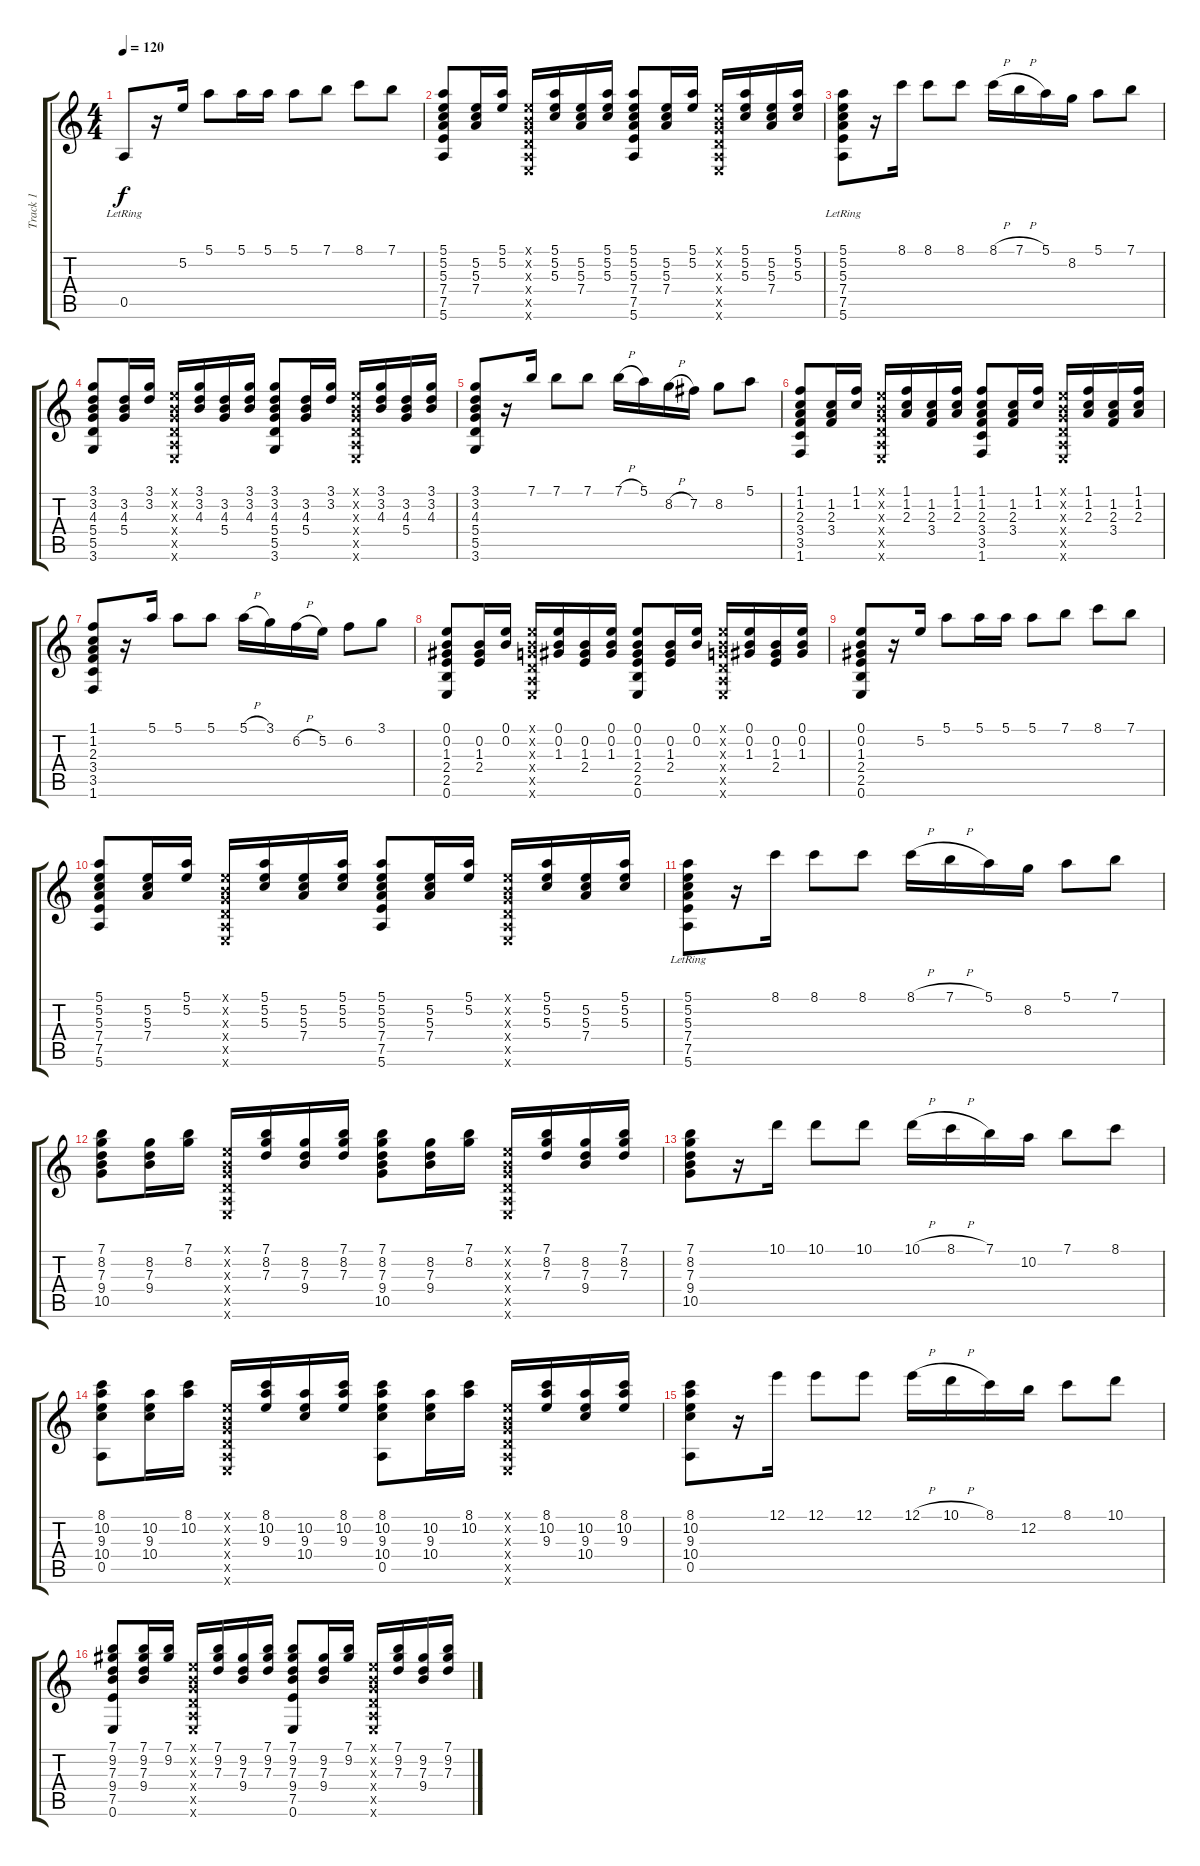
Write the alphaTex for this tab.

\track ("Track 1" "Track 1") {instrument acousticguitarsteel}
\staff {score tabs}
\tuning (E4 B3 G3 D3 A2 E2) {hide}
\ts (4 4)
\tempo 120
\clef g2
\ks c
0.5{lr}.8{dy f} r.16 5.2.16 5.1.8 5.1.16 5.1.16 5.1.8 7.1.8 8.1.8 7.1.8 |
(5.1 5.2 5.3 7.4 7.5 5.6).8 (5.2 5.3 7.4).16 (5.1 5.2).16 (0.1{x} 0.2{x} 0.3{x} 0.4{x} 0.5{x} 0.6{x}).16 (5.1 5.2 5.3).16 (5.2 5.3 7.4).16 (5.1 5.2 5.3).16 (5.1 5.2 5.3 7.4 7.5 5.6).8 (5.2 5.3 7.4).16 (5.1 5.2).16 (0.1{x} 0.2{x} 0.3{x} 0.4{x} 0.5{x} 0.6{x}).16 (5.1 5.2 5.3).16 (5.2 5.3 7.4).16 (5.1 5.2 5.3).16 |
(5.1 5.2 5.3 7.4 7.5{lr} 5.6).8 r.16 8.1.16 8.1.8 8.1.8 8.1{h}.16 7.1{h}.16 5.1.16 8.2.16 5.1.8 7.1.8 |
(3.1 3.2 4.3 5.4 5.5 3.6).8 (3.2 4.3 5.4).16 (3.1 3.2).16 (0.1{x} 0.2{x} 0.3{x} 0.4{x} 0.5{x} 0.6{x}).16 (3.1 3.2 4.3).16 (3.2 4.3 5.4).16 (3.1 3.2 4.3).16 (3.1 3.2 4.3 5.4 5.5 3.6).8 (3.2 4.3 5.4).16 (3.1 3.2).16 (0.1{x} 0.2{x} 0.3{x} 0.4{x} 0.5{x} 0.6{x}).16 (3.1 3.2 4.3).16 (3.2 4.3 5.4).16 (3.1 3.2 4.3).16 |
(3.1 3.2 4.3 5.4 5.5 3.6).8 r.16 7.1.16 7.1.8 7.1.8 7.1{h}.16 5.1.16 8.2{h}.16 7.2.16 8.2.8 5.1.8 |
(1.1 1.2 2.3 3.4 3.5 1.6).8 (1.2 2.3 3.4).16 (1.1 1.2).16 (0.1{x} 0.2{x} 0.3{x} 0.4{x} 0.5{x} 0.6{x}).16 (1.1 1.2 2.3).16 (1.2 2.3 3.4).16 (1.1 1.2 2.3).16 (1.1 1.2 2.3 3.4 3.5 1.6).8 (1.2 2.3 3.4).16 (1.1 1.2).16 (0.1{x} 0.2{x} 0.3{x} 0.4{x} 0.5{x} 0.6{x}).16 (1.1 1.2 2.3).16 (1.2 2.3 3.4).16 (1.1 1.2 2.3).16 |
(1.1 1.2 2.3 3.4 3.5 1.6).8 r.16 5.1.16 5.1.8 5.1.8 5.1{h}.16 3.1.16 6.2{h}.16 5.2.16 6.2.8 3.1.8 |
(0.1 0.2 1.3 2.4 2.5 0.6).8 (0.2 1.3 2.4).16 (0.1 0.2).16 (0.1{x} 0.2{x} 0.3{x} 0.4{x} 0.5{x} 0.6{x}).16 (0.1 0.2 1.3).16 (0.2 1.3 2.4).16 (0.1 0.2 1.3).16 (0.1 0.2 1.3 2.4 2.5 0.6).8 (0.2 1.3 2.4).16 (0.1 0.2).16 (0.1{x} 0.2{x} 0.3{x} 0.4{x} 0.5{x} 0.6{x}).16 (0.1 0.2 1.3).16 (0.2 1.3 2.4).16 (0.1 0.2 1.3).16 |
(0.1 0.2 1.3 2.4 2.5 0.6).8 r.16 5.2.16 5.1.8 5.1.16 5.1.16 5.1.8 7.1.8 8.1.8 7.1.8 |
(5.1 5.2 5.3 7.4 7.5 5.6).8 (5.2 5.3 7.4).16 (5.1 5.2).16 (0.1{x} 0.2{x} 0.3{x} 0.4{x} 0.5{x} 0.6{x}).16 (5.1 5.2 5.3).16 (5.2 5.3 7.4).16 (5.1 5.2 5.3).16 (5.1 5.2 5.3 7.4 7.5 5.6).8 (5.2 5.3 7.4).16 (5.1 5.2).16 (0.1{x} 0.2{x} 0.3{x} 0.4{x} 0.5{x} 0.6{x}).16 (5.1 5.2 5.3).16 (5.2 5.3 7.4).16 (5.1 5.2 5.3).16 |
(5.1 5.2 5.3 7.4 7.5{lr} 5.6).8 r.16 8.1.16 8.1.8 8.1.8 8.1{h}.16 7.1{h}.16 5.1.16 8.2.16 5.1.8 7.1.8 |
(7.1 8.2 7.3 9.4 10.5).8 (8.2 7.3 9.4).16 (7.1 8.2).16 (0.1{x} 0.2{x} 0.3{x} 0.4{x} 0.5{x} 0.6{x}).16 (7.1 8.2 7.3).16 (8.2 7.3 9.4).16 (7.1 8.2 7.3).16 (7.1 8.2 7.3 9.4 10.5).8 (8.2 7.3 9.4).16 (7.1 8.2).16 (0.1{x} 0.2{x} 0.3{x} 0.4{x} 0.5{x} 0.6{x}).16 (7.1 8.2 7.3).16 (8.2 7.3 9.4).16 (7.1 8.2 7.3).16 |
(7.1 8.2 7.3 9.4 10.5).8 r.16 10.1.16 10.1.8 10.1.8 10.1{h}.16 8.1{h}.16 7.1.16 10.2.16 7.1.8 8.1.8 |
(8.1 10.2 9.3 10.4 0.5).8 (10.2 9.3 10.4).16 (8.1 10.2).16 (0.1{x} 0.2{x} 0.3{x} 0.4{x} 0.5{x} 0.6{x}).16 (8.1 10.2 9.3).16 (10.2 9.3 10.4).16 (8.1 10.2 9.3).16 (8.1 10.2 9.3 10.4 0.5).8 (10.2 9.3 10.4).16 (8.1 10.2).16 (0.1{x} 0.2{x} 0.3{x} 0.4{x} 0.5{x} 0.6{x}).16 (8.1 10.2 9.3).16 (10.2 9.3 10.4).16 (8.1 10.2 9.3).16 |
(8.1 10.2 9.3 10.4 0.5).8 r.16 12.1.16 12.1.8 12.1.8 12.1{h}.16 10.1{h}.16 8.1.16 12.2.16 8.1.8 10.1.8 |
(7.1 9.2 7.3 9.4 7.5 0.6).8 (7.1 9.2 7.3 9.4).16 (7.1 9.2).16 (0.1{x} 0.2{x} 0.3{x} 0.4{x} 0.5{x} 0.6{x}).16 (7.1 9.2 7.3).16 (9.2 7.3 9.4).16 (7.1 9.2 7.3).16 (7.1 9.2 7.3 9.4 7.5 0.6).8 (9.2 7.3 9.4).16 (7.1 9.2).16 (0.1{x} 0.2{x} 0.3{x} 0.4{x} 0.5{x} 0.6{x}).16 (7.1 9.2 7.3).16 (9.2 7.3 9.4).16 (7.1 9.2 7.3).16
